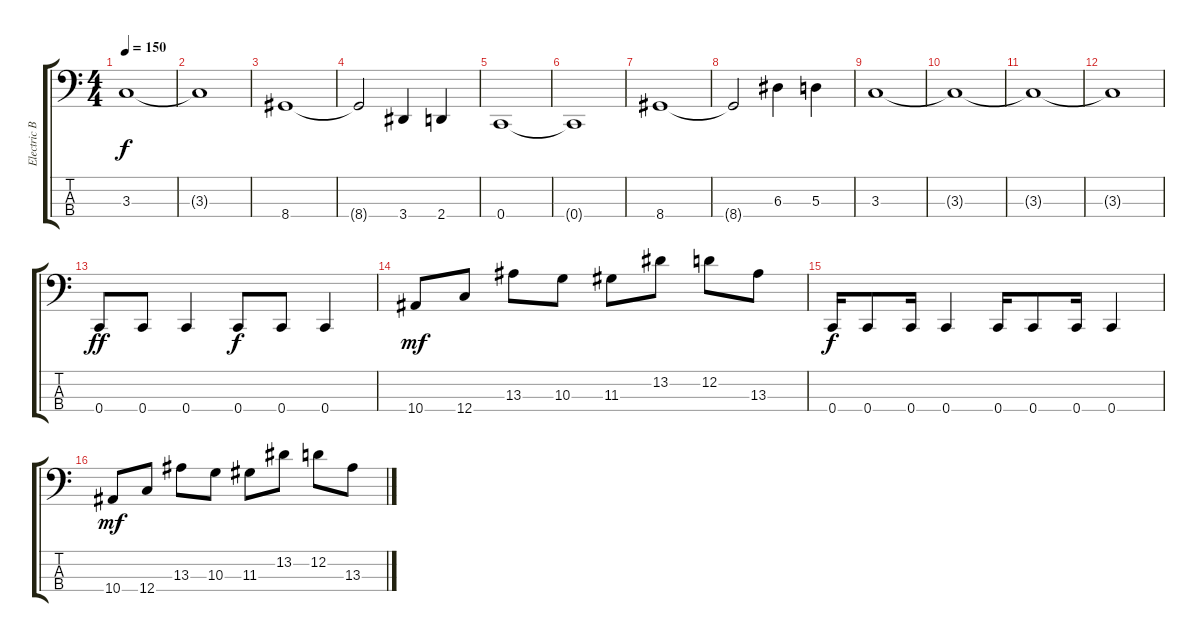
\track ("Electric Bass" "Electric B") {instrument electricbassfinger}
\staff {score tabs}
\tuning (G2 D2 A1 C1) {hide}
\ts (4 4)
\tempo 150
\clef f4
\ks c
3.3.1{dy f} |
3.3{t}.1 |
8.4.1 |
8.4{t}.2 3.4.4 2.4.4 |
0.4.1 |
0.4{t}.1 |
8.4.1 |
8.4{t}.2 6.3.4 5.3.4 |
3.3.1 |
3.3{t}.1 |
3.3{t}.1 |
3.3{t}.1 |
0.4.8{dy ff} 0.4.8 0.4.4 0.4.8{dy f} 0.4.8 0.4.4 |
10.4.8{dy mf} 12.4.8 13.3.8 10.3.8 11.3.8 13.2.8 12.2.8 13.3.8 |
0.4.16{dy f} 0.4.8 0.4.16 0.4.4 0.4.16 0.4.8 0.4.16 0.4.4 |
10.4.8{dy mf} 12.4.8 13.3.8 10.3.8 11.3.8 13.2.8 12.2.8 13.3.8
